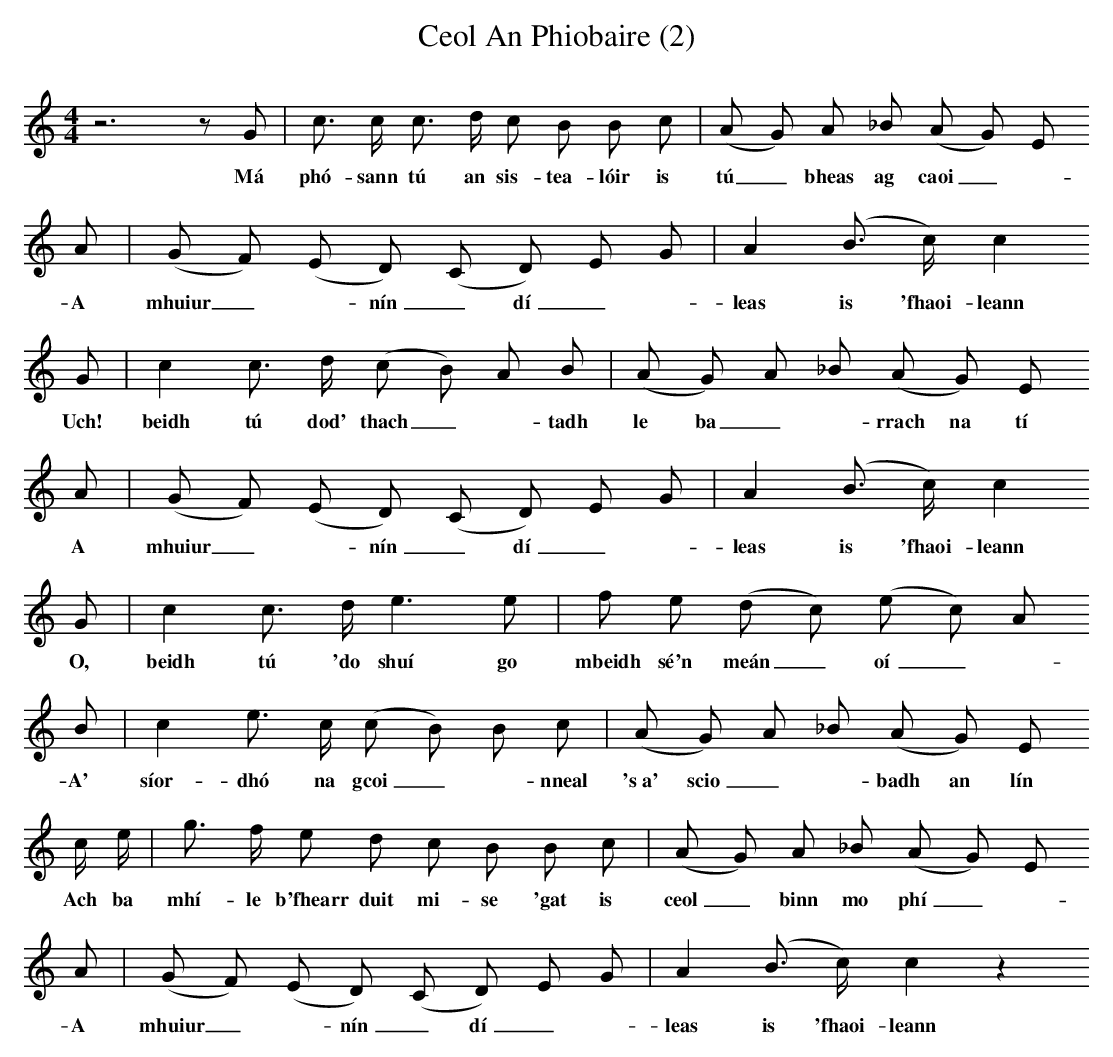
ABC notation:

X:1
T:Ceol An Phiobaire (2)
M:4/4
L:1/8
K:C
z6zG|c3/2 c/2 c3/2 d/2 c B B c|(A G) A _B (A G) E
w:Má phó-sann tú an sis-tea-lóir is tú_ bheas ag caoi_-neadh
A|(G F) (E D) (C D) E G|A2(B3/2 c/2) c2
w:A mhuiur_-nín_ dí_-leas is 'fhaoi-leann_ óg;
G|c2c3/2 d/2 (c B) A B|(A G) A _B (A G) E
w:Uch! beidh tú dod' thach_-tadh le ba_-rrach na tí_-re,
A|(G F) (E D) (C D) E G|A2(B3/2 c/2) c2
w:A mhuiur_-nín_ dí_-leas is 'fhaoi-leann_ óg.
G|c2c3/2 d/2 e3e|f e (d c) (e c) A
w:O, beidh tú 'do shuí go mbeidh sé'n meán_ oí_-che,
B|c2e3/2 c/2 (c B) B c|(A G) A _B (A G) E
w:A' síor-dhó na gcoi_-nneal 's~a' scio_-badh an lín_ dó,
c/2 e/2|g3/2 f/2 e d c B B c|(A G) A _B (A G) E
w:Ach ba mhí-le b'fhearr duit mi-se 'gat is ceol_ binn mo phí_-be,
A|(G F) (E D) (C D) E G|A2(B3/2 c/2) c2z2
w:A mhuiur_-nín_ dí_-leas is 'fhaoi-leann_ óg
